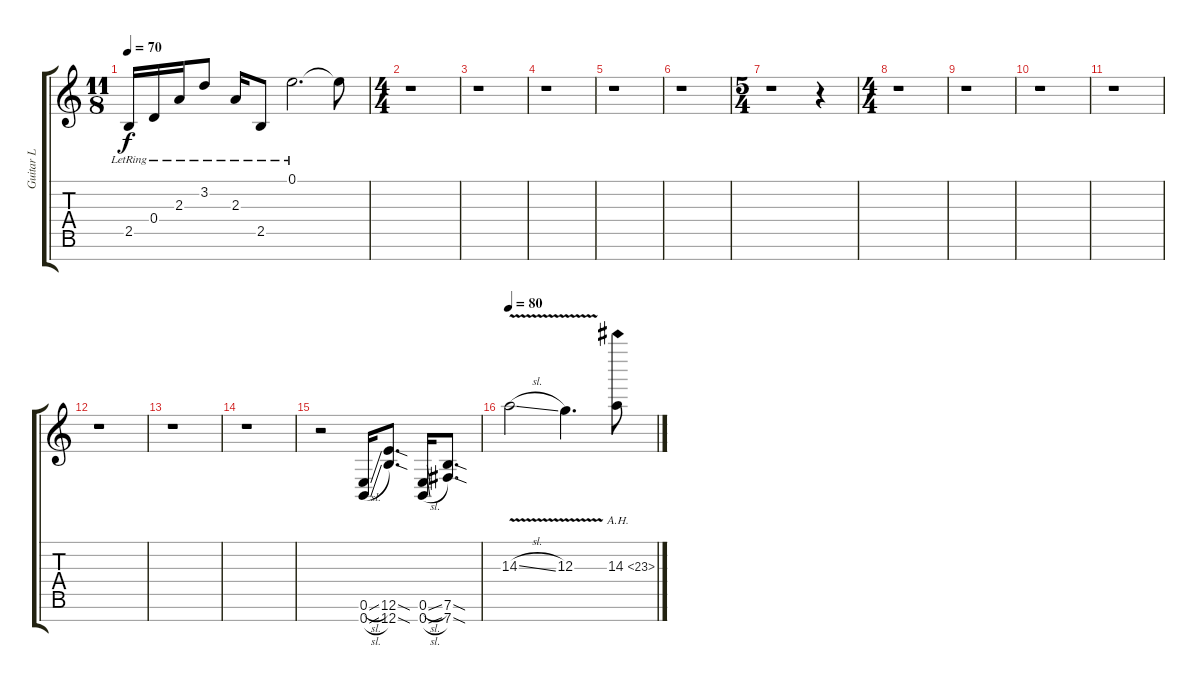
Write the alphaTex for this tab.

\track ("Guitar L" "Guitar L") {instrument distortionguitar}
\staff {score tabs}
\tuning (E4 B3 G3 D3 A2 E2 B1) {hide}
\ts (11 8)
\tempo 70
\clef g2
\ks c
2.5{lr}.16{dy f} 0.4{lr}.16 2.3{lr}.16 3.2{lr}.8 2.3{lr}.16 2.5{lr}.8 0.1{lr}.2{d} 0.1{t}.8 |
\ts (4 4)
r.1 |
r.1 |
r.1 |
r.1 |
r.1 |
\ts (5 4)
r.1 r.4 |
\ts (4 4)
r.1 |
r.1 |
r.1 |
r.1 |
r.1 |
r.1 |
r.1 |
r.2{instrument distortionguitar} (0.6{sl} 0.7{sl}).16 (12.6{sod} 12.7{sod}).8{d} (0.6{sl} 0.7{sl}).16 (7.6{sod} 7.7{sod}).8{d} |
\tempo 80
14.3{v sl}.2 12.3{v}.4{d} 14.3{ah 9}.8
